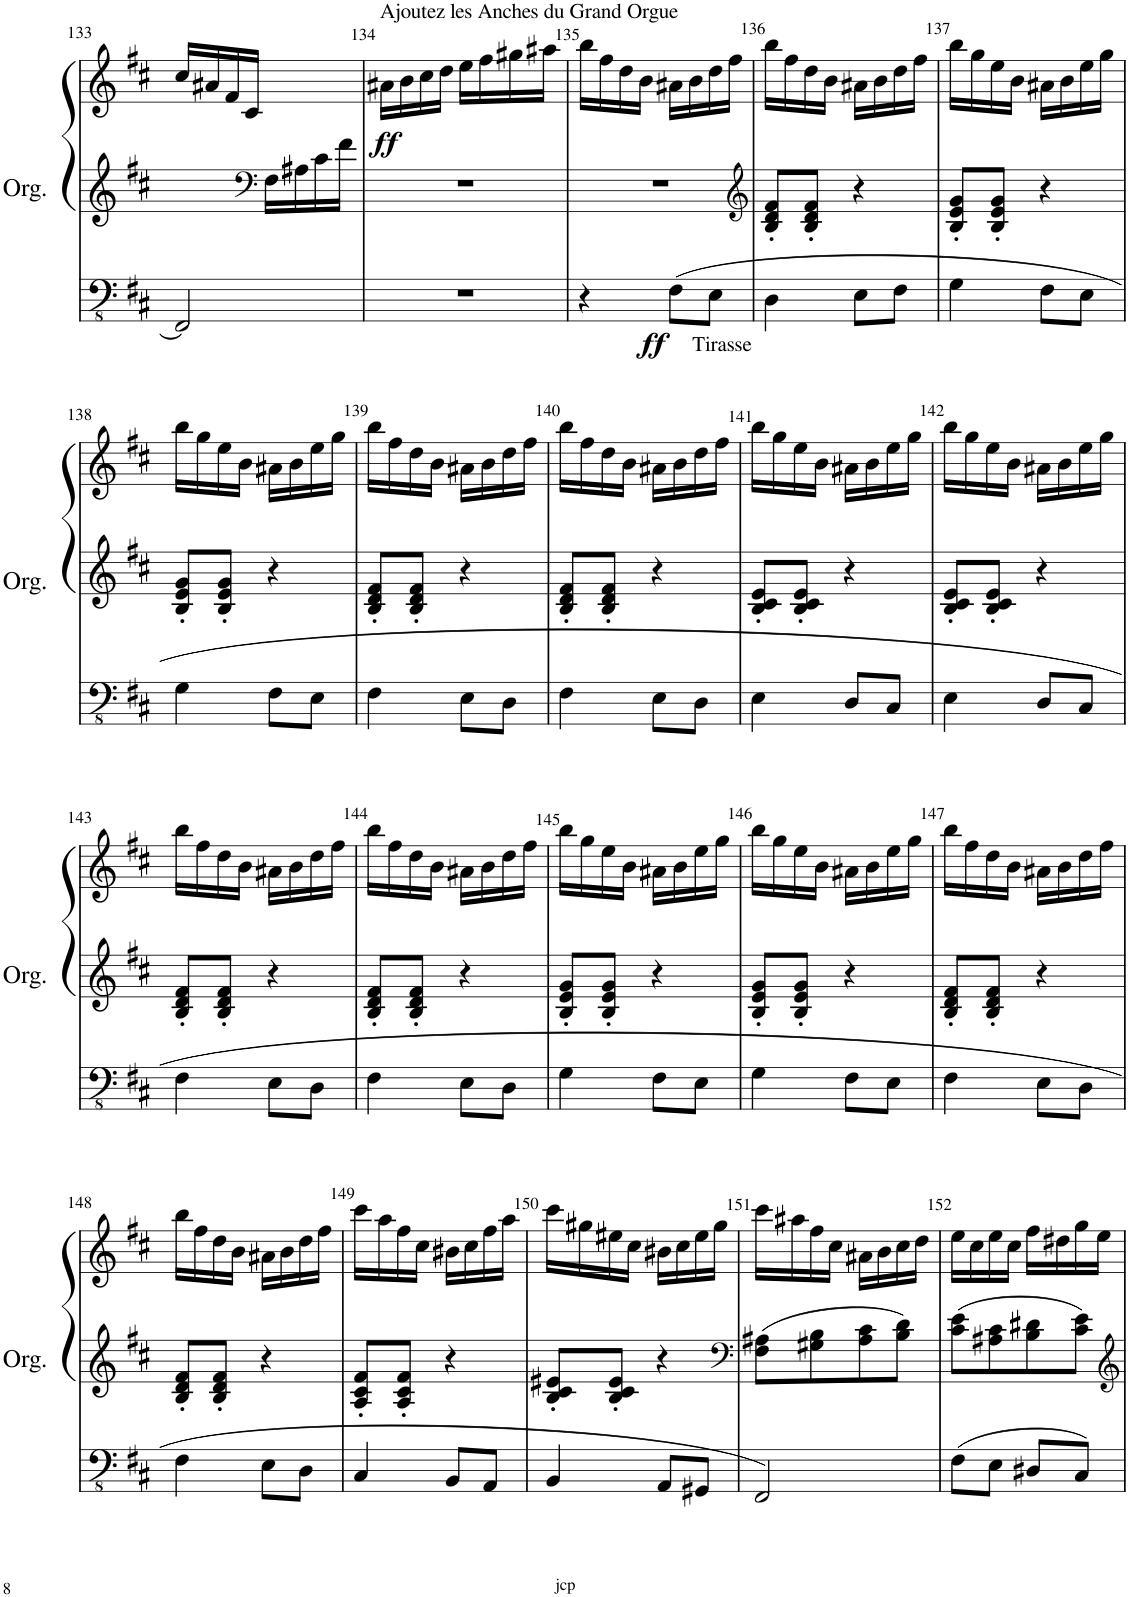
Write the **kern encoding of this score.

**kern	**kern	**kern	**dynam
*part1	*part1	*part1	*part1
*staff3	*staff2	*staff1	*staff1/2/3
*I"Orgue à tuyaux	*	*	*
*I'Org.	*	*	*
!!LO:PB:g=z
*clefFv4	*clefG2	*clefG2	*
*k[f#c#]	*k[f#c#]	*k[f#c#]	*
*M2/4	*M2/4	*M2/4	*
=133	=133	=133	=133
2FFF#/]	4ryy	16cc#/LL	.
.	.	16a#X/	.
.	.	16f#/	.
.	.	16c#/JJ	.
*	*clefF4	*	*
.	16F#\LL	4ryy	.
.	16A#X\	.	.
.	16c#\	.	.
.	16f#\JJ	.	.
=134	=134	=134	=134
!	!	!LO:TX:a:t=Ajoutez les Anches du Grand Orgue	!
!	!	!	!LO:DY:b
2r	2r	16a#X\LL	ff
.	.	16b\	.
.	.	16cc#\	.
.	.	16dd\JJ	.
.	.	16ee\LL	.
.	.	16ff#\	.
.	.	16gg#X\	.
.	.	16aa#X\JJ	.
=135	=135	=135	=135
4r	2r	16bb\LL	.
.	.	16ff#\	.
.	.	16dd\	.
.	.	16b\JJ	.
!LO:TX:b:t=Tirasse	!	!	!
!	!	!	!LO:DY:b=3
8FF#\L	.	16a#X\LL	ff
.	.	16b\	.
8EE\J	.	16dd\	.
.	.	16ff#\JJ	.
=136	=136	=136	=136
*	*clefG2	*	*
4DD\	8B/' 8d/' 8f#/'L	16bb\LL	.
.	.	16ff#\	.
.	8B/' 8d/' 8f#/'J	16dd\	.
.	.	16b\JJ	.
8EE\L	4r	16a#X\LL	.
.	.	16b\	.
8FF#\J	.	16dd\	.
.	.	16ff#\JJ	.
=137	=137	=137	=137
4GG\	8B/' 8e/' 8g/'L	16bb\LL	.
.	.	16gg\	.
.	8B/' 8e/' 8g/'J	16ee\	.
.	.	16b\JJ	.
8FF#\L	4r	16a#X\LL	.
.	.	16b\	.
8EE\J	.	16ee\	.
.	.	16gg\JJ	.
!!LO:LB:g=z
=138	=138	=138	=138
4GG\	8B/' 8e/' 8g/'L	16bb\LL	.
.	.	16gg\	.
.	8B/' 8e/' 8g/'J	16ee\	.
.	.	16b\JJ	.
8FF#\L	4r	16a#X\LL	.
.	.	16b\	.
8EE\J	.	16ee\	.
.	.	16gg\JJ	.
=139	=139	=139	=139
4FF#\	8B/' 8d/' 8f#/'L	16bb\LL	.
.	.	16ff#\	.
.	8B/' 8d/' 8f#/'J	16dd\	.
.	.	16b\JJ	.
8EE\L	4r	16a#X\LL	.
.	.	16b\	.
8DD\J	.	16dd\	.
.	.	16ff#\JJ	.
=140	=140	=140	=140
4FF#\	8B/' 8d/' 8f#/'L	16bb\LL	.
.	.	16ff#\	.
.	8B/' 8d/' 8f#/'J	16dd\	.
.	.	16b\JJ	.
8EE\L	4r	16a#X\LL	.
.	.	16b\	.
8DD\J	.	16dd\	.
.	.	16ff#\JJ	.
=141	=141	=141	=141
4EE\	8B/' 8c#/' 8e/'L	16bb\LL	.
.	.	16gg\	.
.	8B/' 8c#/' 8e/'J	16ee\	.
.	.	16b\JJ	.
8DD/L	4r	16a#X\LL	.
.	.	16b\	.
8CC#/J	.	16ee\	.
.	.	16gg\JJ	.
=142	=142	=142	=142
4EE\	8B/' 8c#/' 8e/'L	16bb\LL	.
.	.	16gg\	.
.	8B/' 8c#/' 8e/'J	16ee\	.
.	.	16b\JJ	.
8DD/L	4r	16a#X\LL	.
.	.	16b\	.
8CC#/J	.	16ee\	.
.	.	16gg\JJ	.
!!LO:LB:g=z
=143	=143	=143	=143
4FF#\	8B/' 8d/' 8f#/'L	16bb\LL	.
.	.	16ff#\	.
.	8B/' 8d/' 8f#/'J	16dd\	.
.	.	16b\JJ	.
8EE\L	4r	16a#X\LL	.
.	.	16b\	.
8DD\J	.	16dd\	.
.	.	16ff#\JJ	.
=144	=144	=144	=144
4FF#\	8B/' 8d/' 8f#/'L	16bb\LL	.
.	.	16ff#\	.
.	8B/' 8d/' 8f#/'J	16dd\	.
.	.	16b\JJ	.
8EE\L	4r	16a#X\LL	.
.	.	16b\	.
8DD\J	.	16dd\	.
.	.	16ff#\JJ	.
=145	=145	=145	=145
4GG\	8B/' 8e/' 8g/'L	16bb\LL	.
.	.	16gg\	.
.	8B/' 8e/' 8g/'J	16ee\	.
.	.	16b\JJ	.
8FF#\L	4r	16a#X\LL	.
.	.	16b\	.
8EE\J	.	16ee\	.
.	.	16gg\JJ	.
=146	=146	=146	=146
4GG\	8B/' 8e/' 8g/'L	16bb\LL	.
.	.	16gg\	.
.	8B/' 8e/' 8g/'J	16ee\	.
.	.	16b\JJ	.
8FF#\L	4r	16a#X\LL	.
.	.	16b\	.
8EE\J	.	16ee\	.
.	.	16gg\JJ	.
=147	=147	=147	=147
4FF#\	8B/' 8d/' 8f#/'L	16bb\LL	.
.	.	16ff#\	.
.	8B/' 8d/' 8f#/'J	16dd\	.
.	.	16b\JJ	.
8EE\L	4r	16a#X\LL	.
.	.	16b\	.
8DD\J	.	16dd\	.
.	.	16ff#\JJ	.
!!LO:LB:g=z
=148	=148	=148	=148
4FF#\	8B/' 8d/' 8f#/'L	16bb\LL	.
.	.	16ff#\	.
.	8B/' 8d/' 8f#/'J	16dd\	.
.	.	16b\JJ	.
8EE\L	4r	16a#X\LL	.
.	.	16b\	.
8DD\J	.	16dd\	.
.	.	16ff#\JJ	.
=149	=149	=149	=149
4CC#/	8A/' 8c#/' 8f#/'L	16ccc#\LL	.
.	.	16aa\	.
.	8A/' 8c#/' 8f#/'J	16ff#\	.
.	.	16cc#\JJ	.
8BBB/L	4r	16b#X\LL	.
.	.	16cc#\	.
8AAA/J	.	16ff#\	.
.	.	16aa\JJ	.
=150	=150	=150	=150
4BBB/	8B/' 8c#/' 8e#X/'L	16ccc#\LL	.
.	.	16gg#X\	.
.	8B/' 8c#/' 8e#/'J	16ee#X\	.
.	.	16cc#\JJ	.
8AAA/L	4r	16b#X\LL	.
.	.	16cc#\	.
8GGG#X/J	.	16ee#\	.
.	.	16gg#\JJ	.
=151	=151	=151	=151
*	*clefF4	*	*
2FFF#/	8F#\ 8A#X\L	16ccc#\LL	.
.	.	16aa#X\	.
.	8G#X\ 8B\	16ff#\	.
.	.	16cc#\JJ	.
.	8A#\ 8c#\	16a#X\LL	.
.	.	16b\	.
.	8B\ 8d\J	16cc#\	.
.	.	16dd\JJ	.
=152	=152	=152	=152
8FF#\L	8c#\ 8e\L	16ee\LL	.
.	.	16cc#\	.
8EE\J	8A#X\ 8c#\	16ee\	.
.	.	16cc#\JJ	.
8DD#X/L	8B\ 8d#X\	16ff#\LL	.
.	.	16dd#X\	.
8CC#/J	8c#\ 8e\J	16gg\	.
.	.	16ee\JJ	.
=	=	=	=
*-	*-	*-	*-
